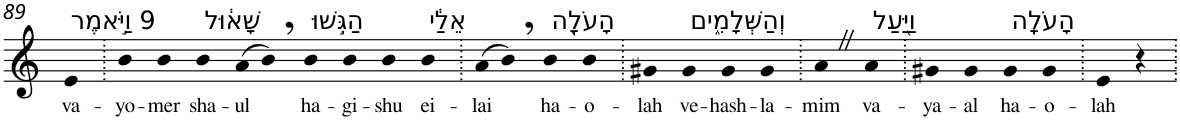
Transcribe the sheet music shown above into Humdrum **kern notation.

**kern	**text
*part1	*part1
*staff1	*staff1
*I"Piano	*
*I'Pno	*
!!LO:PB:g=z
*clefG2	*
*k[]	*
=89	=89
!LO:TX:a:t=9 וַיֹּ֣אמֶר	!
!	!LO:LY:b
4e	va-
=90.	=90.
!	!LO:LY:b
4b	-yo-
!	!LO:LY:b
4b	-mer
!LO:TX:a:t=שָׁא֔וּל	!
!	!LO:LY:b
4b	sha-
!	!LO:LY:b
(>8a	-ul
8b,)	.
!LO:TX:a:t=הַגִּ֣שׁוּ	!
!	!LO:LY:b
4b	ha-
!	!LO:LY:b
4b	-gi-
!	!LO:LY:b
4b	-shu
!LO:TX:a:t=אֵלַ֔י	!
!	!LO:LY:b
4b	ei-
=91.	=91.
!	!LO:LY:b
(>8a	-lai
8b,)	.
!LO:TX:a:t=הָעֹלָ֖ה	!
!	!LO:LY:b
4b	ha-
!	!LO:LY:b
4b	-o-
=92.	=92.
!	!LO:LY:b
4g#X	-lah
!LO:TX:a:t=וְהַשְּׁלָמִ֑ים	!
!	!LO:LY:b
4g#	ve-
!	!LO:LY:b
4g#	-hash-
!	!LO:LY:b
4g#	-la-
=93.	=93.
!	!LO:LY:b
4aZ	-mim
!LO:TX:a:t=וַיַּ֖עַל	!
!	!LO:LY:b
4a	va-
=94.	=94.
!	!LO:LY:b
4g#X	-ya-
!	!LO:LY:b
4g#	-al
!LO:TX:a:t=הָעֹלָֽה	!
!	!LO:LY:b
4g#	ha-
!	!LO:LY:b
4g#	-o-
=95.	=95.
!	!LO:LY:b
4e	-lah
4r	.
=.	=.
*-	*-
